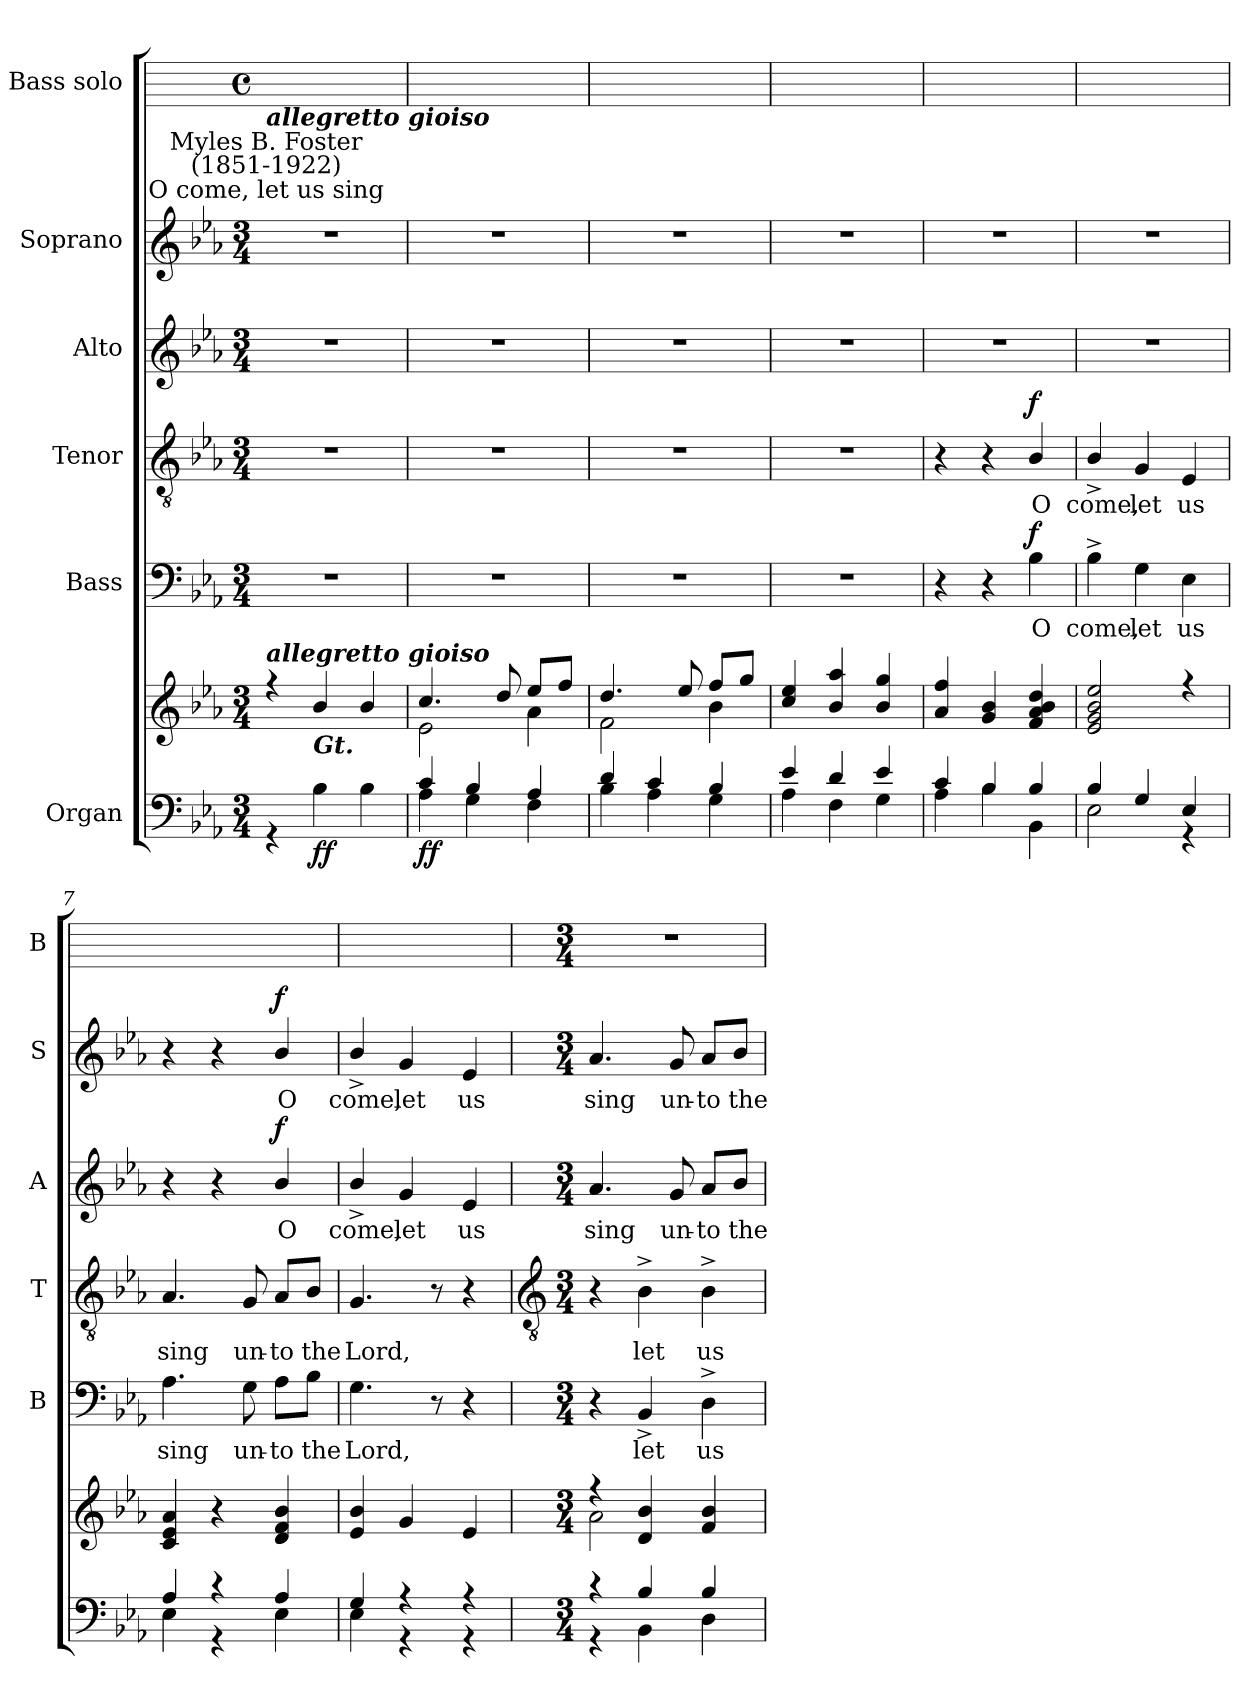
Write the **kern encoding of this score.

**kern	**kern	**dynam	**kern	**text	**dynam	**kern	**text	**dynam	**kern	**text	**dynam	**kern	**text	**dynam	**kern
*part6	*part6	*part6	*part5	*part5	*part5	*part4	*part4	*part4	*part3	*part3	*part3	*part2	*part2	*part2	*part1
*staff7	*staff6	*staff6/7	*staff5	*staff5	*staff5	*staff4	*staff4	*staff4	*staff3	*staff3	*staff3	*staff2	*staff2	*staff2	*staff1
*I"Organ	*	*	*I"Bass	*	*	*I"Tenor	*	*	*I"Alto	*	*	*I"Soprano	*	*	*I"Bass solo
*	*	*	*I'B	*	*	*I'T	*	*	*I'A	*	*	*I'S	*	*	*I'B
*clefF4	*clefG2	*	*clefF4	*	*	*clefGv2	*	*	*clefG2	*	*	*clefG2	*	*	*
*k[b-e-a-]	*k[b-e-a-]	*	*k[b-e-a-]	*	*	*k[b-e-a-]	*	*	*k[b-e-a-]	*	*	*k[b-e-a-]	*	*	*
*E-:	*E-:	*	*E-:	*	*	*E-:	*	*	*E-:	*	*	*E-:	*	*	*
*M3/4	*M3/4	*	*M3/4	*	*	*M3/4	*	*	*M3/4	*	*	*M3/4	*	*	*M4/4
*	*	*	*	*	*	*	*	*	*	*	*	*	*	*	*met(c)
=1	=1	=1	=1	=1	=1	=1	=1	=1	=1	=1	=1	=1	=1	=1	=1
*^	*^	*	*	*	*	*	*	*	*	*	*	*	*	*	*
!	!	!	!	!	!	!	!	!	!	!	!	!	!	!LO:TX:a:cj:t=O come, let us sing	!	!	!
!	!	!	!	!	!	!	!	!	!	!	!	!	!	!LO:TX:a:cj:t=Myles B. Foster\n(1851-1922)	!	!	!
!	!	!	!	!	!	!	!	!	!	!	!	!	!	!LO:TX:a:Bi:t=allegretto gioiso	!	!	!
!	!	!LO:TX:a:Bi:t=allegretto gioiso	!	!	!	!	!	!	!	!	!	!	!	!	!	!	!
!	!	!	!	!	!LO:N:vis=1	!	!	!LO:N:vis=1	!	!	!LO:N:vis=1	!	!	!LO:N:vis=1	!	!	!
2.ryy	4r	4r	2.ryy	.	2.r	.	.	2.r	.	.	2.r	.	.	2.r	.	.	2.r
!	!LO:TX:a:Bi:t=Gt.	!	!	!	!	!	!	!	!	!	!	!	!	!	!	!	!
!	!	!	!	!LO:DY:b=2	!	!	!	!	!	!	!	!	!	!	!	!	!
!	!	!	!	!LO:DY:n=1:b	!	!	!	!	!	!	!	!	!	!	!	!	!
.	4B-\	4b-	.	f f	.	.	.	.	.	.	.	.	.	.	.	.	.
.	4B-\	4b-	.	.	.	.	.	.	.	.	.	.	.	.	.	.	.
=2	=2	=2	=2	=2	=2	=2	=2	=2	=2	=2	=2	=2	=2	=2	=2	=2	=2
!	!	!	!	!LO:DY:b=2	!LO:N:vis=1	!	!	!LO:N:vis=1	!	!	!LO:N:vis=1	!	!	!LO:N:vis=1	!	!	!
!	!	!	!	!LO:DY:n=1:b	!	!	!	!	!	!	!	!	!	!	!	!	!
4c/	4A-\	4.cc/	2e-\	f f	2.r	.	.	2.r	.	.	2.r	.	.	2.r	.	.	2.r
4B-/	4G\	.	.	.	.	.	.	.	.	.	.	.	.	.	.	.	.
.	.	8dd/	.	.	.	.	.	.	.	.	.	.	.	.	.	.	.
4A-/	4F\	8ee-/L	4a-\	.	.	.	.	.	.	.	.	.	.	.	.	.	.
.	.	8ff/J	.	.	.	.	.	.	.	.	.	.	.	.	.	.	.
=3	=3	=3	=3	=3	=3	=3	=3	=3	=3	=3	=3	=3	=3	=3	=3	=3	=3
!	!	!	!	!	!LO:N:vis=1	!	!	!LO:N:vis=1	!	!	!LO:N:vis=1	!	!	!LO:N:vis=1	!	!	!
4d/	4B-\	4.dd/	2f\	.	2.r	.	.	2.r	.	.	2.r	.	.	2.r	.	.	2.r
4c/	4A-\	.	.	.	.	.	.	.	.	.	.	.	.	.	.	.	.
.	.	8ee-/	.	.	.	.	.	.	.	.	.	.	.	.	.	.	.
4B-/	4G\	8ff/L	4b-\	.	.	.	.	.	.	.	.	.	.	.	.	.	.
.	.	8gg/J	.	.	.	.	.	.	.	.	.	.	.	.	.	.	.
=4	=4	=4	=4	=4	=4	=4	=4	=4	=4	=4	=4	=4	=4	=4	=4	=4	=4
!	!	!	!	!	!LO:N:vis=1	!	!	!LO:N:vis=1	!	!	!LO:N:vis=1	!	!	!LO:N:vis=1	!	!	!
4e-/	4A-\	4cc 4ee-	2.ryy	.	2.r	.	.	2.r	.	.	2.r	.	.	2.r	.	.	2.r
4d/	4F\	4b- 4aa-	.	.	.	.	.	.	.	.	.	.	.	.	.	.	.
4e-/	4G\	4b- 4gg	.	.	.	.	.	.	.	.	.	.	.	.	.	.	.
=5	=5	=5	=5	=5	=5	=5	=5	=5	=5	=5	=5	=5	=5	=5	=5	=5	=5
!	!	!	!	!	!	!	!	!	!	!	!LO:N:vis=1	!	!	!LO:N:vis=1	!	!	!
4c/	4A-\	4a- 4ff	2.ryy	.	4r	.	.	4r	.	.	2.r	.	.	2.r	.	.	2.r
4B-/	4B-\	4g 4b-	.	.	4r	.	.	4r	.	.	.	.	.	.	.	.	.
!	!	!	!	!	!	!LO:LY:b	!LO:DY:b	!	!LO:LY:b	!LO:DY:b	!	!	!	!	!	!	!
4B-/	4BB-\	4f 4a- 4b- 4dd	.	.	4B-\	O	f	4B-/	O	f	.	.	.	.	.	.	.
=6	=6	=6	=6	=6	=6	=6	=6	=6	=6	=6	=6	=6	=6	=6	=6	=6	=6
!	!	!	!	!	!	!LO:LY:b	!	!	!LO:LY:b	!	!LO:N:vis=1	!	!	!LO:N:vis=1	!	!	!
4B-/	2E-\	2e- 2g 2b- 2ee-	2.ryy	.	4B-^\	come,	.	4B-^/	come,	.	2.r	.	.	2.r	.	.	2.r
!	!	!	!	!	!	!LO:LY:b	!	!	!LO:LY:b	!	!	!	!	!	!	!	!
4G/	.	.	.	.	4G	let	.	4G	let	.	.	.	.	.	.	.	.
!	!	!	!	!	!	!LO:LY:b	!	!	!LO:LY:b	!	!	!	!	!	!	!	!
4E-/	4r	4r	.	.	4E-	us	.	4E-	us	.	.	.	.	.	.	.	.
=7	=7	=7	=7	=7	=7	=7	=7	=7	=7	=7	=7	=7	=7	=7	=7	=7	=7
!	!	!	!	!	!	!LO:LY:b	!	!	!LO:LY:b	!	!	!	!	!	!	!	!
4A-/	4E-\	4c 4e- 4a-	2ryy	.	4.A-	sing	.	4.A-	sing	.	4r	.	.	4r	.	.	2.r
4r	4r	4r	.	.	.	.	.	.	.	.	4r	.	.	4r	.	.	.
!	!	!	!	!	!	!LO:LY:b	!	!	!LO:LY:b	!	!	!	!	!	!	!	!
.	.	.	.	.	8G	un-	.	8G	un-	.	.	.	.	.	.	.	.
!	!	!	!	!	!	!LO:LY:b	!	!	!LO:LY:b	!	!	!LO:LY:b	!LO:DY:b	!	!LO:LY:b	!LO:DY:b	!
4A-/	4E-\	4d 4f 4b-	8ryy	.	8A-\L	-to	.	8A-/L	-to	.	4b-/	O	f	4b-/	O	f	.
!	!	!	!	!	!	!LO:LY:b	!	!	!LO:LY:b	!	!	!	!	!	!	!	!
.	.	.	8ryy	.	8B-\J	the	.	8B-/J	the	.	.	.	.	.	.	.	.
=8	=8	=8	=8	=8	=8	=8	=8	=8	=8	=8	=8	=8	=8	=8	=8	=8	=8
!	!	!	!	!	!	!LO:LY:b	!	!	!LO:LY:b	!	!	!LO:LY:b	!	!	!LO:LY:b	!	!
4G/	4E-\	4e- 4b-	2.ryy	.	4.G	Lord,	.	4.G	Lord,	.	4b-^/	come,	.	4b-^/	come,	.	2.r
!	!	!	!	!	!	!	!	!	!	!	!	!LO:LY:b	!	!	!LO:LY:b	!	!
4r	4r	4g	.	.	.	.	.	.	.	.	4g	let	.	4g	let	.	.
.	.	.	.	.	8r	.	.	8r	.	.	.	.	.	.	.	.	.
!	!	!	!	!	!	!	!	!	!	!	!	!LO:LY:b	!	!	!LO:LY:b	!	!
4r	4r	4e-	.	.	4r	.	.	4r	.	.	4e-	us	.	4e-	us	.	.
!!LO:LB:g=z
=9	=9	=9	=9	=9	=9	=9	=9	=9	=9	=9	=9	=9	=9	=9	=9	=9	=9
*	*	*	*	*	*	*	*	*clefGv2	*	*	*	*	*	*	*	*	*
*M3/4	*	*M3/4	*	*	*M3/4	*	*	*M3/4	*	*	*M3/4	*	*	*M3/4	*	*	*M3/4
!	!	!	!	!	!	!	!	!	!	!	!	!LO:LY:b	!	!	!LO:LY:b	!	!
4r	4r	4r	2a-\	.	4r	.	.	4r	.	.	4.a-	sing	.	4.a-	sing	.	2.r
!	!	!	!	!	!	!LO:LY:b	!	!	!LO:LY:b	!	!	!	!	!	!	!	!
4B-/	4BB-\	4d/ 4b-/	.	.	4BB-^	let	.	4B-^	let	.	.	.	.	.	.	.	.
!	!	!	!	!	!	!	!	!	!	!	!	!LO:LY:b	!	!	!LO:LY:b	!	!
.	.	.	.	.	.	.	.	.	.	.	8g	un-	.	8g	un-	.	.
!	!	!	!	!	!	!LO:LY:b	!	!	!LO:LY:b	!	!	!LO:LY:b	!	!	!LO:LY:b	!	!
4B-/	4D\	4f/ 4b-/	4ryy	.	4D^	us	.	4B-^	us	.	8a-/L	-to	.	8a-/L	-to	.	.
!	!	!	!	!	!	!	!	!	!	!	!	!LO:LY:b	!	!	!LO:LY:b	!	!
.	.	.	.	.	.	.	.	.	.	.	8b-/J	the	.	8b-/J	the	.	.
*v	*v	*	*	*	*	*	*	*	*	*	*	*	*	*	*	*	*
*	*v	*v	*	*	*	*	*	*	*	*	*	*	*	*	*	*
=	=	=	=	=	=	=	=	=	=	=	=	=	=	=	=
*-	*-	*-	*-	*-	*-	*-	*-	*-	*-	*-	*-	*-	*-	*-	*-
